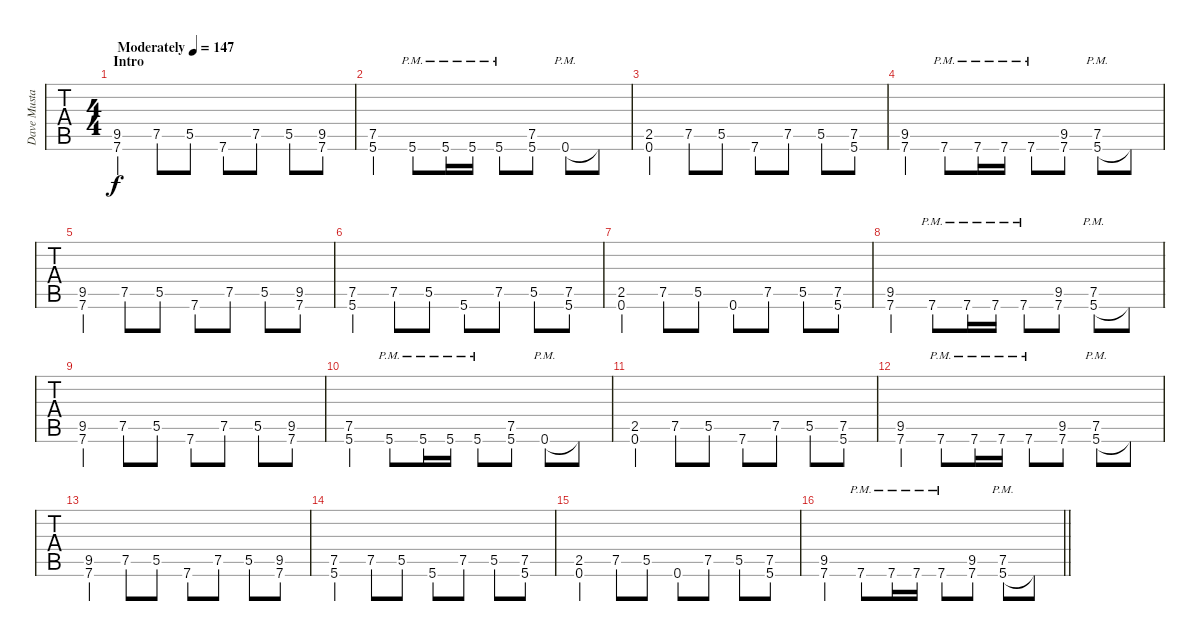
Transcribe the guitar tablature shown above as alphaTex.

\track ("Dave Mustaine" "Dave Musta") {instrument overdrivenguitar}
\staff {tabs}
\tuning (E4 B3 G3 D3 A2 E2) {hide}
\ts (4 4)
\section ("" "Intro")
\tempo (147 "Moderately")
\clef g2
\ks c
(9.5 7.6).4{dy f instrument overdrivenguitar} 7.5.8 5.5.8 7.6.8 7.5.8 5.5.8 (9.5 7.6).8 |
(7.5 5.6).4 5.6{pm}.8 5.6{pm}.16 5.6{pm}.16 5.6{pm}.8 (7.5 5.6).8 0.6{pm}.8 0.6{t}.8 |
(2.5 0.6).4 7.5.8 5.5.8 7.6.8 7.5.8 5.5.8 (7.5 5.6).8 |
(9.5 7.6).4 7.6{pm}.8 7.6{pm}.16 7.6{pm}.16 7.6{pm}.8 (9.5 7.6).8 (7.5 5.6{pm}).8 5.6{t}.8 |
(9.5 7.6).4 7.5.8 5.5.8 7.6.8 7.5.8 5.5.8 (9.5 7.6).8 |
(7.5 5.6).4 7.5.8 5.5.8 5.6.8 7.5.8 5.5.8 (7.5 5.6).8 |
(2.5 0.6).4 7.5.8 5.5.8 0.6.8 7.5.8 5.5.8 (7.5 5.6).8 |
(9.5 7.6).4 7.6{pm}.8 7.6{pm}.16 7.6{pm}.16 7.6{pm}.8 (9.5 7.6).8 (7.5 5.6{pm}).8 5.6{t}.8 |
(9.5 7.6).4 7.5.8 5.5.8 7.6.8 7.5.8 5.5.8 (9.5 7.6).8 |
(7.5 5.6).4 5.6{pm}.8 5.6{pm}.16 5.6{pm}.16 5.6{pm}.8 (7.5 5.6).8 0.6{pm}.8 0.6{t}.8 |
(2.5 0.6).4 7.5.8 5.5.8 7.6.8 7.5.8 5.5.8 (7.5 5.6).8 |
(9.5 7.6).4 7.6{pm}.8 7.6{pm}.16 7.6{pm}.16 7.6{pm}.8 (9.5 7.6).8 (7.5 5.6{pm}).8 5.6{t}.8 |
(9.5 7.6).4 7.5.8 5.5.8 7.6.8 7.5.8 5.5.8 (9.5 7.6).8 |
(7.5 5.6).4 7.5.8 5.5.8 5.6.8 7.5.8 5.5.8 (7.5 5.6).8 |
(2.5 0.6).4 7.5.8 5.5.8 0.6.8 7.5.8 5.5.8 (7.5 5.6).8 |
\barLineRight lightlight
(9.5 7.6).4 7.6{pm}.8 7.6{pm}.16 7.6{pm}.16 7.6{pm}.8 (9.5 7.6).8 (7.5 5.6{pm}).8 5.6{t}.8
